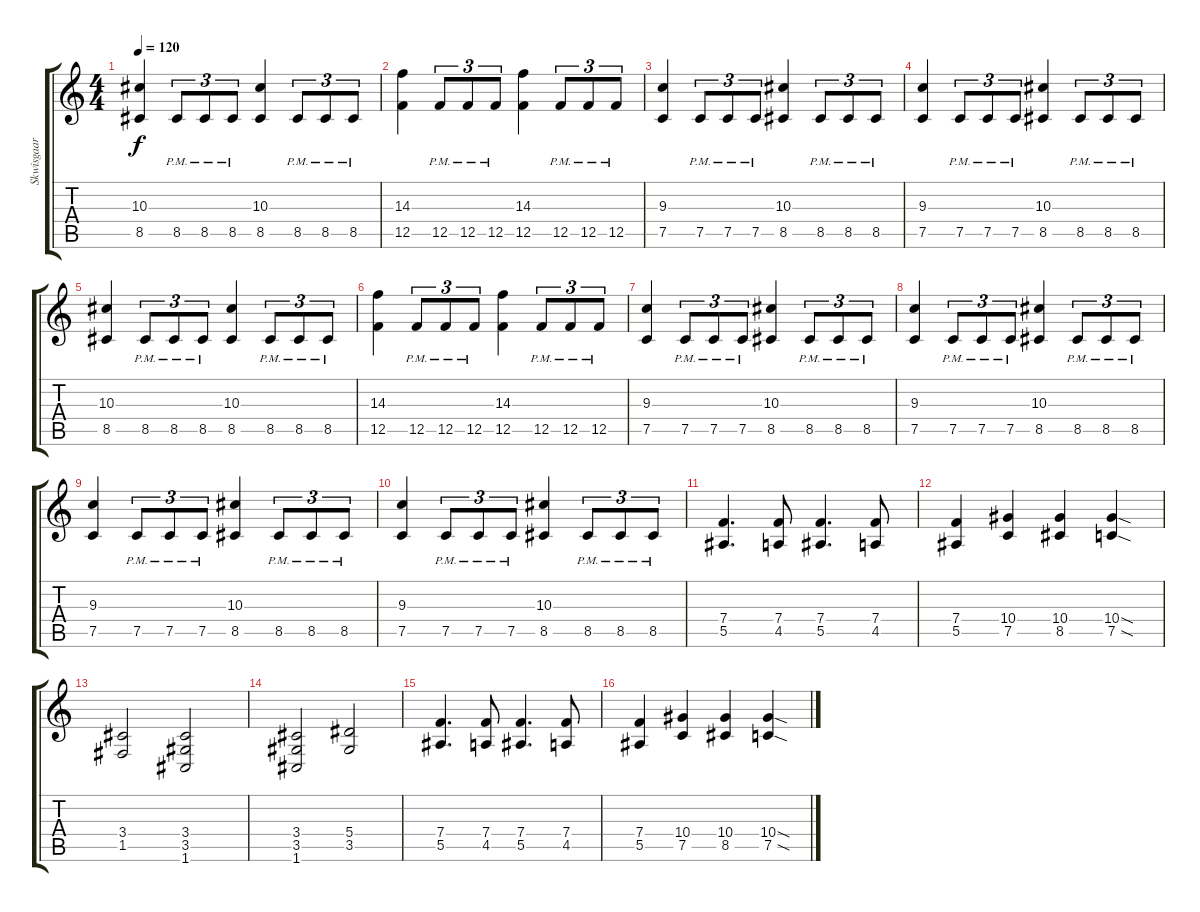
\track ("Skwisgaar Skwigelf (Lead Guitar)" "Skwisgaar ") {instrument distortionguitar}
\staff {score tabs}
\tuning (C4 G3 Eb3 Bb2 F2 C2) {hide}
\ts (4 4)
\tempo 120
\clef g2
\ks c
(10.3 8.5).4{dy f} 8.5{pm}.8{tu (3 2)} 8.5{pm}.8{tu (3 2)} 8.5{pm}.8{tu (3 2)} (10.3 8.5).4 8.5{pm}.8{tu (3 2)} 8.5{pm}.8{tu (3 2)} 8.5{pm}.8{tu (3 2)} |
(14.3 12.5).4 12.5{pm}.8{tu (3 2)} 12.5{pm}.8{tu (3 2)} 12.5{pm}.8{tu (3 2)} (14.3 12.5).4 12.5{pm}.8{tu (3 2)} 12.5{pm}.8{tu (3 2)} 12.5{pm}.8{tu (3 2)} |
(9.3 7.5).4 7.5{pm}.8{tu (3 2)} 7.5{pm}.8{tu (3 2)} 7.5{pm}.8{tu (3 2)} (10.3 8.5).4 8.5{pm}.8{tu (3 2)} 8.5{pm}.8{tu (3 2)} 8.5{pm}.8{tu (3 2)} |
(9.3 7.5).4 7.5{pm}.8{tu (3 2)} 7.5{pm}.8{tu (3 2)} 7.5{pm}.8{tu (3 2)} (10.3 8.5).4 8.5{pm}.8{tu (3 2)} 8.5{pm}.8{tu (3 2)} 8.5{pm}.8{tu (3 2)} |
(10.3 8.5).4 8.5{pm}.8{tu (3 2)} 8.5{pm}.8{tu (3 2)} 8.5{pm}.8{tu (3 2)} (10.3 8.5).4 8.5{pm}.8{tu (3 2)} 8.5{pm}.8{tu (3 2)} 8.5{pm}.8{tu (3 2)} |
(14.3 12.5).4 12.5{pm}.8{tu (3 2)} 12.5{pm}.8{tu (3 2)} 12.5{pm}.8{tu (3 2)} (14.3 12.5).4 12.5{pm}.8{tu (3 2)} 12.5{pm}.8{tu (3 2)} 12.5{pm}.8{tu (3 2)} |
(9.3 7.5).4 7.5{pm}.8{tu (3 2)} 7.5{pm}.8{tu (3 2)} 7.5{pm}.8{tu (3 2)} (10.3 8.5).4 8.5{pm}.8{tu (3 2)} 8.5{pm}.8{tu (3 2)} 8.5{pm}.8{tu (3 2)} |
(9.3 7.5).4 7.5{pm}.8{tu (3 2)} 7.5{pm}.8{tu (3 2)} 7.5{pm}.8{tu (3 2)} (10.3 8.5).4 8.5{pm}.8{tu (3 2)} 8.5{pm}.8{tu (3 2)} 8.5{pm}.8{tu (3 2)} |
(9.3 7.5).4 7.5{pm}.8{tu (3 2)} 7.5{pm}.8{tu (3 2)} 7.5{pm}.8{tu (3 2)} (10.3 8.5).4 8.5{pm}.8{tu (3 2)} 8.5{pm}.8{tu (3 2)} 8.5{pm}.8{tu (3 2)} |
(9.3 7.5).4 7.5{pm}.8{tu (3 2)} 7.5{pm}.8{tu (3 2)} 7.5{pm}.8{tu (3 2)} (10.3 8.5).4 8.5{pm}.8{tu (3 2)} 8.5{pm}.8{tu (3 2)} 8.5{pm}.8{tu (3 2)} |
(7.4 5.5).4{d} (7.4 4.5).8 (7.4 5.5).4{d} (7.4 4.5).8 |
(7.4 5.5).4 (10.4 7.5).4 (10.4 8.5).4 (10.4{sod} 7.5{sod}).4 |
(3.4 1.5).2 (3.4 3.5 1.6).2 |
(3.4 3.5 1.6).2 (5.4 3.5).2 |
(7.4 5.5).4{d} (7.4 4.5).8 (7.4 5.5).4{d} (7.4 4.5).8 |
(7.4 5.5).4 (10.4 7.5).4 (10.4 8.5).4 (10.4{sod} 7.5{sod}).4
